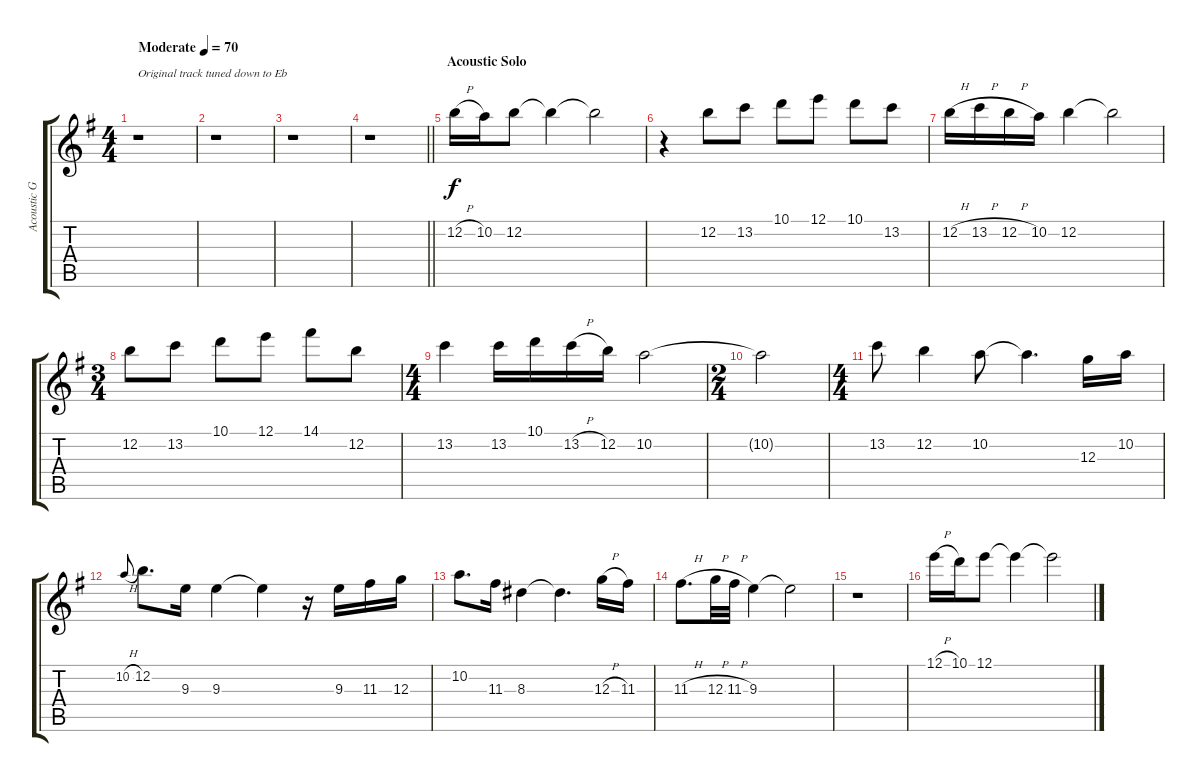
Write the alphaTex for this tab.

\track ("Acoustic Guitar" "Acoustic G") {instrument acousticguitarnylon}
\staff {score tabs}
\tuning (E4 B3 G3 D3 A2 E2) {hide}
\ts (4 4)
\tempo (70 "Moderate")
\clef g2
\ks eminor
r.1{txt "Original track tuned down to Eb" dy f instrument acousticguitarnylon} |
r.1 |
r.1 |
\barLineRight lightlight
r.1 |
\section ("" "Acoustic Solo")
12.2{h}.16 10.2.16 12.2.8 12.2{t}.4 12.2{t}.2 |
r.4 12.2.8 13.2.8 10.1.8 12.1.8 10.1.8 13.2.8 |
12.2{h}.16 13.2{h}.16 12.2{h}.16 10.2.16 12.2.4 12.2{t}.2 |
\ts (3 4)
12.2.8 13.2.8 10.1.8 12.1.8 14.1.8 12.2.8 |
\ts (4 4)
13.2.4 13.2.16 10.1.16 13.2{h}.16 12.2.16 10.2.2 |
\ts (2 4)
10.2{t}.2 |
\ts (4 4)
13.2.8 12.2.4 10.2.8 10.2{t}.4{d} 12.3.16 10.2.16 |
10.2{h}.8{gr onbeat} 12.2.8{d} 9.3.16 9.3.4 9.3{t}.4 r.16 9.3.16 11.3.16 12.3.16 |
10.2.8{d} 11.3.16 8.3.4 8.3{t}.4{d} 12.3{h}.16 11.3.16 |
11.3{h}.8{d} 12.3{h}.32 11.3{h}.32 9.3.4 9.3{t}.2 |
r.1 |
12.1{h}.16 10.1.16 12.1.8 12.1{t}.4 12.1{t}.2
